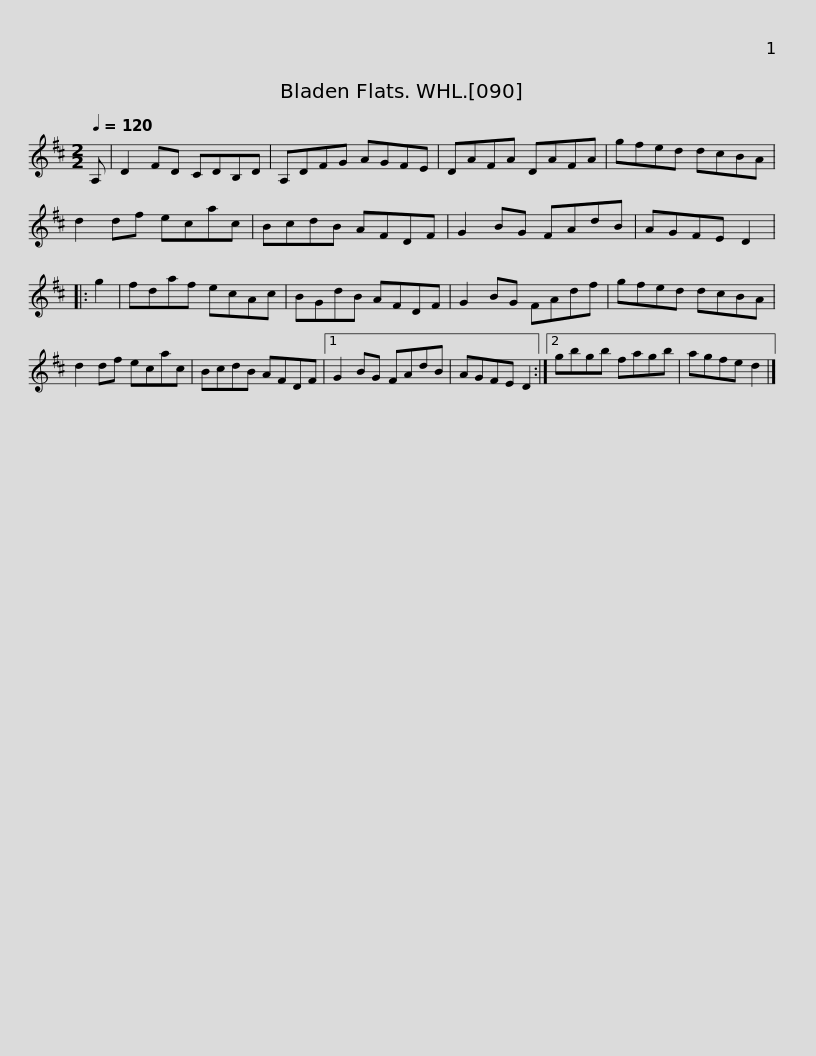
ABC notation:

X:1
L:1/8
Q:1/4=120
M:2/2
I:linebreak $
K:D
V:1 treble
V:1
 A, | D2 FD CDB,D | A,DFG AGFE | DAFA DAFA | gfed dcBA | %5
 d2 df ecac |$ BcdB AFDF | G2 BG FAdB | AGFE D2 |: g2 | %10
 fdaf ecAc | BGdB AFDF | G2 BG FAdf |$ gfed dcBA | d2 df ecac | %15
 BcdB AFDF |1 G2 BG FAdB | AGFE D2 :|2 gbgb fagb |$ agfe d2 |] %20
